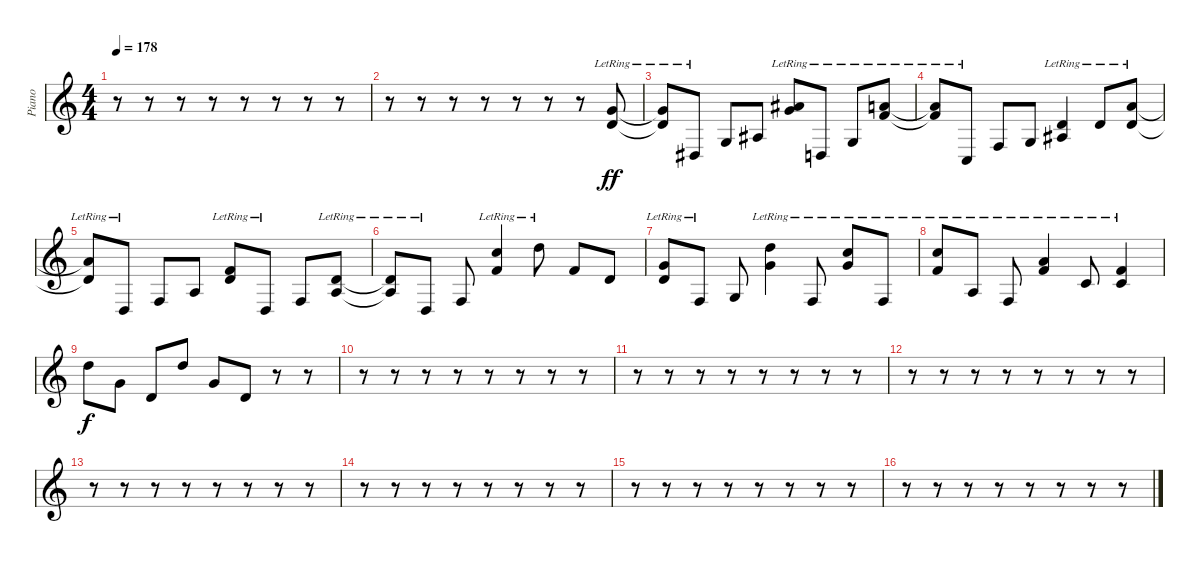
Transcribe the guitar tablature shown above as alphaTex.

\track ("Piano" "Piano") {instrument acousticgrandpiano}
\staff {score}
\tuning (E4 B3 G3 D3 A2 E2 B1) {hide}
\ts (4 4)
\tempo 178
\clef g2
\ks c
r.8{dy ff} r.8 r.8 r.8 r.8 r.8 r.8 r.8 |
r.8 r.8 r.8 r.8 r.8 r.8 r.8 (3.1{lr} 3.2{lr}).8 |
\section ("" "")
(3.1{lr t} 3.2{lr t}).8 1.4{lr}.8 0.3.8 3.3.8 (3.1{lr} 11.2{lr}).8 0.4{lr}.8 0.3{lr}.8 (5.1{lr} 6.2{lr}).8 |
(5.1{lr t} 6.2{lr t}).8 3.5{lr}.8 3.4.8 0.3.8 (3.2{lr} 3.3{lr}).4 3.2{lr}.8 (5.1{lr} 3.2{lr}).8 |
(5.1{lr t} 3.2{lr t}).8 0.4{lr}.8 3.4.8 2.3.8 (1.1{lr} 3.2{lr}).8 0.4{lr}.8 3.4.8 (3.2{lr} 2.3{lr}).8 |
(3.2{lr t} 2.3{lr t}).8 0.4{lr}.8 3.4.8 (1.1{lr} 13.2{lr}).4 10.1{lr}.8 1.1.8 3.2.8 |
(3.1{lr} 3.2{lr}).8 3.4{lr}.8 0.3.8 (3.1{lr} 15.2{lr}).4 3.4{lr}.8 (8.1{lr} 8.2{lr}).8 3.4{lr}.8 |
(1.1{lr} 13.2{lr}).8 2.3{lr}.8 3.4{lr}.8 (1.1{lr} 10.2{lr}).4 1.2{lr}.8 (1.1{lr} 1.2{lr}).4 |
10.1.8{dy f} 3.1.8 3.2.8 10.1.8{volume 4} 3.1.8 3.2.8 r.8{volume 10} r.8 |
r.8 r.8 r.8 r.8 r.8 r.8 r.8 r.8 |
\section ("" "")
r.8 r.8 r.8 r.8 r.8 r.8 r.8 r.8 |
r.8 r.8 r.8 r.8 r.8 r.8 r.8 r.8 |
r.8 r.8 r.8 r.8 r.8 r.8 r.8 r.8 |
r.8 r.8 r.8 r.8 r.8 r.8 r.8 r.8 |
r.8 r.8 r.8 r.8 r.8 r.8 r.8 r.8 |
r.8 r.8 r.8 r.8 r.8 r.8 r.8 r.8
